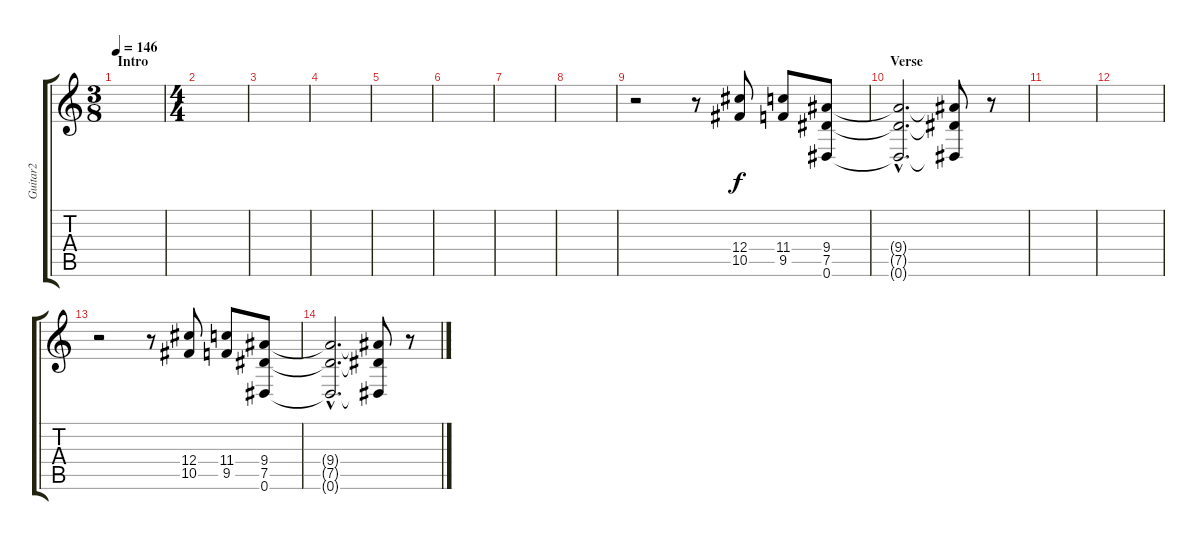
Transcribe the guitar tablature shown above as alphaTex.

\track ("Guitar2" "Guitar2") {instrument distortionguitar}
\staff {score tabs}
\tuning (Eb4 Bb3 Gb3 Db3 Ab2 Eb2) {hide}
\ts (3 8)
\section ("" "Intro")
\tempo 146
\clef g2
\ks c
|
\ts (4 4)
|
|
|
|
|
|
|
r.2 r.8 (12.4 10.5).8 (11.4 9.5).8 (9.4 7.5 0.6).8 |
\section ("" "Verse")
(9.4{hac t} 7.5{hac t} 0.6{hac t}).2{d} (9.4{t} 7.5{t} 0.6{t}).8 r.8 |
|
|
r.2 r.8 (12.4 10.5).8 (11.4 9.5).8 (9.4 7.5 0.6).8 |
(9.4{hac t} 7.5{hac t} 0.6{hac t}).2{d} (9.4{t} 7.5{t} 0.6{t}).8 r.8
